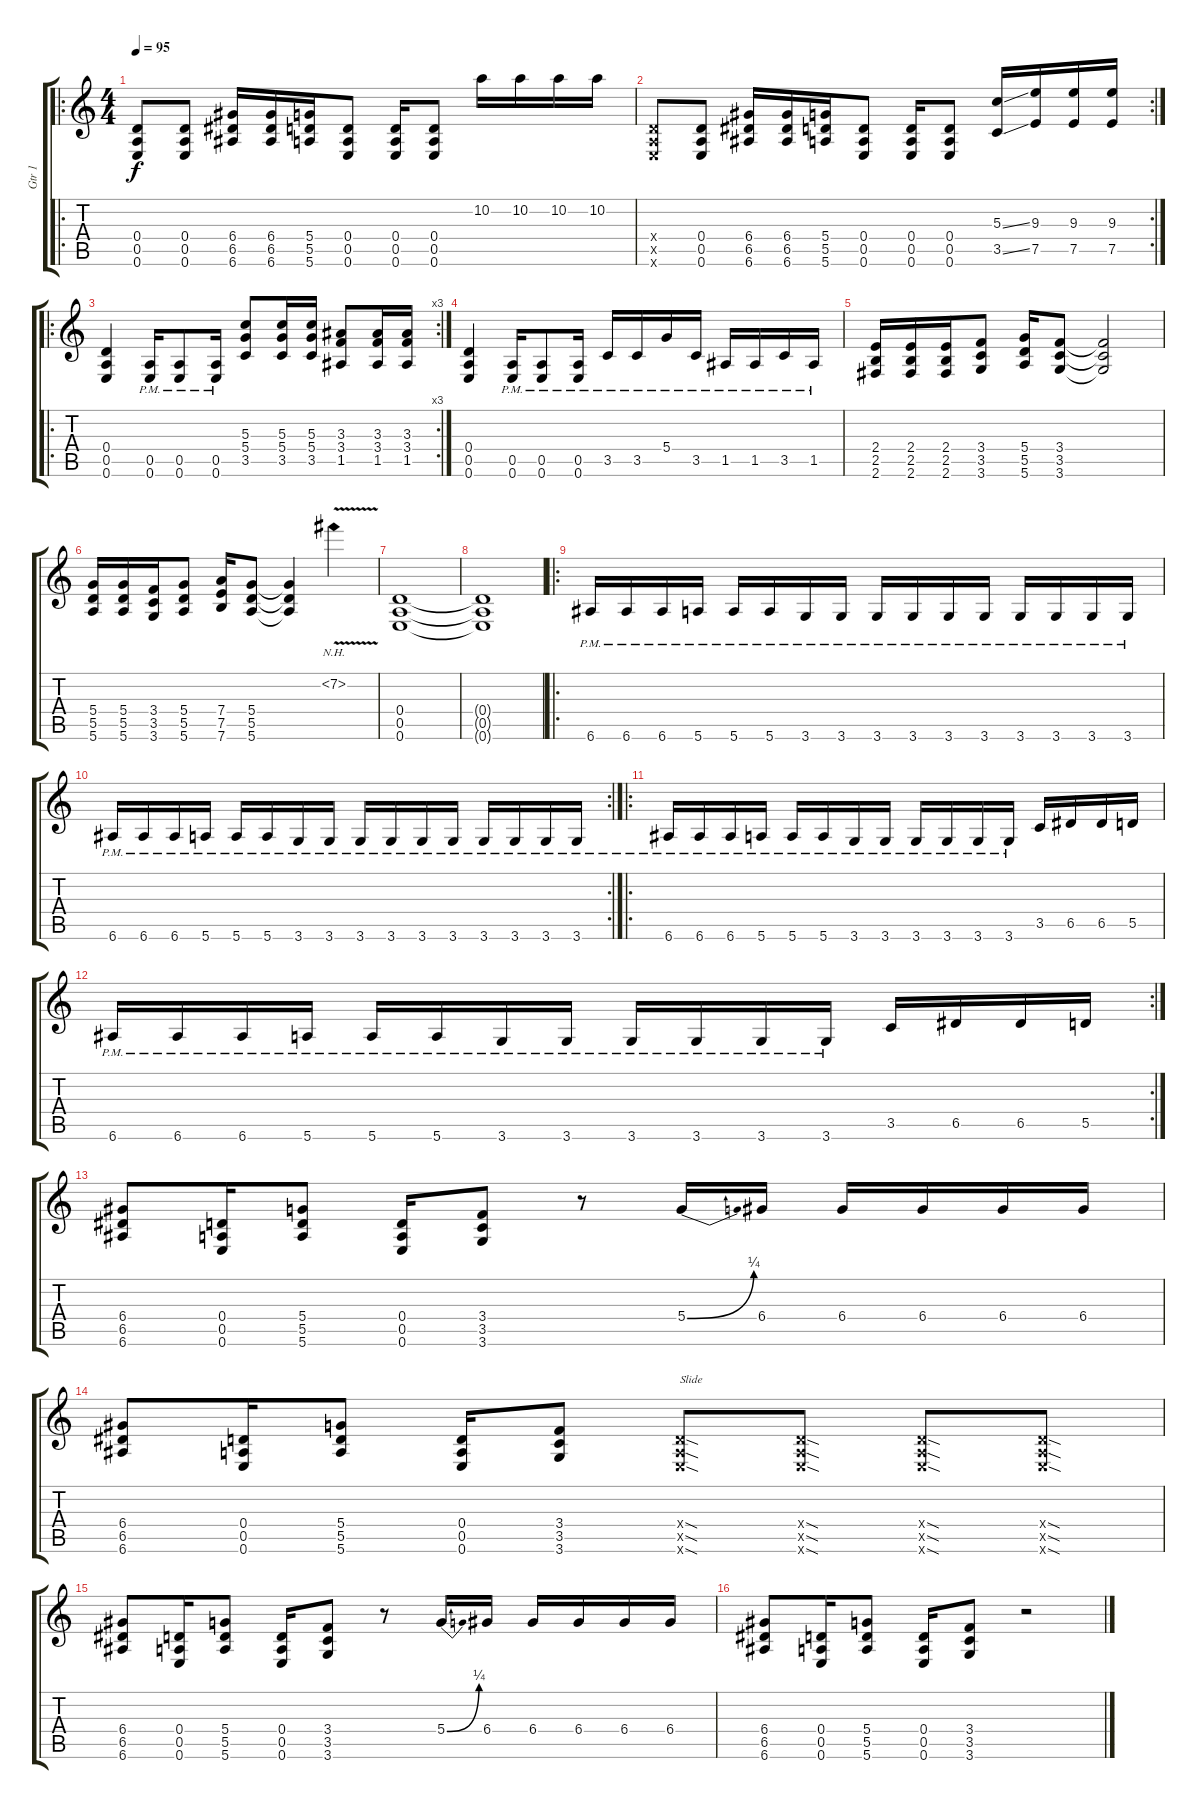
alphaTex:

\track ("Gtr 1" "Gtr 1") {instrument distortionguitar}
\staff {score tabs}
\tuning (E4 B3 G3 D3 A2 E2) {hide}
\ro
\ts (4 4)
\tempo 95
\clef g2
\ks c
(0.4 0.5 0.6).8{dy f} (0.4 0.5 0.6).8 (6.4 6.5 6.6).16 (6.4 6.5 6.6).16 (5.4 5.5 5.6).16 (0.4 0.5 0.6).8 (0.4 0.5 0.6).16 (0.4 0.5 0.6).8 10.2.16 10.2.16 10.2.16 10.2.16 |
\rc 2
(0.4{x} 0.5{x} 0.6{x}).8 (0.4 0.5 0.6).8 (6.4 6.5 6.6).16 (6.4 6.5 6.6).16 (5.4 5.5 5.6).16 (0.4 0.5 0.6).8 (0.4 0.5 0.6).16 (0.4 0.5 0.6).8 (5.3{ss} 3.5{ss}).16 (9.3 7.5).16 (9.3 7.5).16 (9.3 7.5).16 |
\ro
\rc 3
(0.4 0.5 0.6).4 (0.5{pm} 0.6{pm}).16 (0.5{pm} 0.6{pm}).8 (0.5{pm} 0.6{pm}).16 (5.3 5.4 3.5).8 (5.3 5.4 3.5).16 (5.3 5.4 3.5).16 (3.3 3.4 1.5).8 (3.3 3.4 1.5).16 (3.3 3.4 1.5).16 |
(0.4 0.5 0.6).4 (0.5{pm} 0.6{pm}).16 (0.5{pm} 0.6{pm}).8 (0.5{pm} 0.6{pm}).16 3.5{pm}.16 3.5{pm}.16 5.4{pm}.16 3.5{pm}.16 1.5{pm}.16 1.5{pm}.16 3.5{pm}.16 1.5{pm}.16 |
(2.4 2.5 2.6).16 (2.4 2.5 2.6).16 (2.4 2.5 2.6).16 (3.4 3.5 3.6).8 (5.4 5.5 5.6).16 (3.4 3.5 3.6).8 (3.4{t} 3.5{t} 3.6{t}).2 |
(5.4 5.5 5.6).16 (5.4 5.5 5.6).16 (3.4 3.5 3.6).16 (5.4 5.5 5.6).8 (7.4 7.5 7.6).16 (5.4 5.5 5.6).8 (5.4{t} 5.5{t} 5.6{t}).4 7.2{nh v}.4 |
(0.4 0.5 0.6).1 |
(0.4{t} 0.5{t} 0.6{t}).1 |
\ro
6.6{pm}.16 6.6{pm}.16 6.6{pm}.16 5.6{pm}.16 5.6{pm}.16 5.6{pm}.16 3.6{pm}.16 3.6{pm}.16 3.6{pm}.16 3.6{pm}.16 3.6{pm}.16 3.6{pm}.16 3.6{pm}.16 3.6{pm}.16 3.6{pm}.16 3.6{pm}.16 |
\rc 2
6.6{pm}.16 6.6{pm}.16 6.6{pm}.16 5.6{pm}.16 5.6{pm}.16 5.6{pm}.16 3.6{pm}.16 3.6{pm}.16 3.6{pm}.16 3.6{pm}.16 3.6{pm}.16 3.6{pm}.16 3.6{pm}.16 3.6{pm}.16 3.6{pm}.16 3.6{pm}.16 |
\ro
6.6{pm}.16 6.6{pm}.16 6.6{pm}.16 5.6{pm}.16 5.6{pm}.16 5.6{pm}.16 3.6{pm}.16 3.6{pm}.16 3.6{pm}.16 3.6{pm}.16 3.6{pm}.16 3.6{pm}.16 3.5.16 6.5.16 6.5.16 5.5.16 |
\rc 2
6.6{pm}.16 6.6{pm}.16 6.6{pm}.16 5.6{pm}.16 5.6{pm}.16 5.6{pm}.16 3.6{pm}.16 3.6{pm}.16 3.6{pm}.16 3.6{pm}.16 3.6{pm}.16 3.6{pm}.16 3.5.16 6.5.16 6.5.16 5.5.16 |
(6.4 6.5 6.6).8 (0.4 0.5 0.6).16 (5.4 5.5 5.6).8 (0.4 0.5 0.6).16 (3.4 3.5 3.6).8 r.8 5.4{be (bend 0 0 60 1)}.16 6.4.16 6.4.16 6.4.16 6.4.16 6.4.16 |
(6.4 6.5 6.6).8 (0.4 0.5 0.6).16 (5.4 5.5 5.6).8 (0.4 0.5 0.6).16 (3.4 3.5 3.6).8 (0.4{sod x} 0.5{sod x} 0.6{sod x}).8{txt "Slide" instrument guitarfretnoise} (0.4{sod x} 0.5{sod x} 0.6{sod x}).8 (0.4{sod x} 0.5{sod x} 0.6{sod x}).8 (0.4{sod x} 0.5{sod x} 0.6{sod x}).8 |
(6.4 6.5 6.6).8{instrument distortionguitar} (0.4 0.5 0.6).16 (5.4 5.5 5.6).8 (0.4 0.5 0.6).16 (3.4 3.5 3.6).8 r.8 5.4{be (bend 0 0 60 1)}.16 6.4.16 6.4.16 6.4.16 6.4.16 6.4.16 |
(6.4 6.5 6.6).8 (0.4 0.5 0.6).16 (5.4 5.5 5.6).8 (0.4 0.5 0.6).16 (3.4 3.5 3.6).8 r.2
